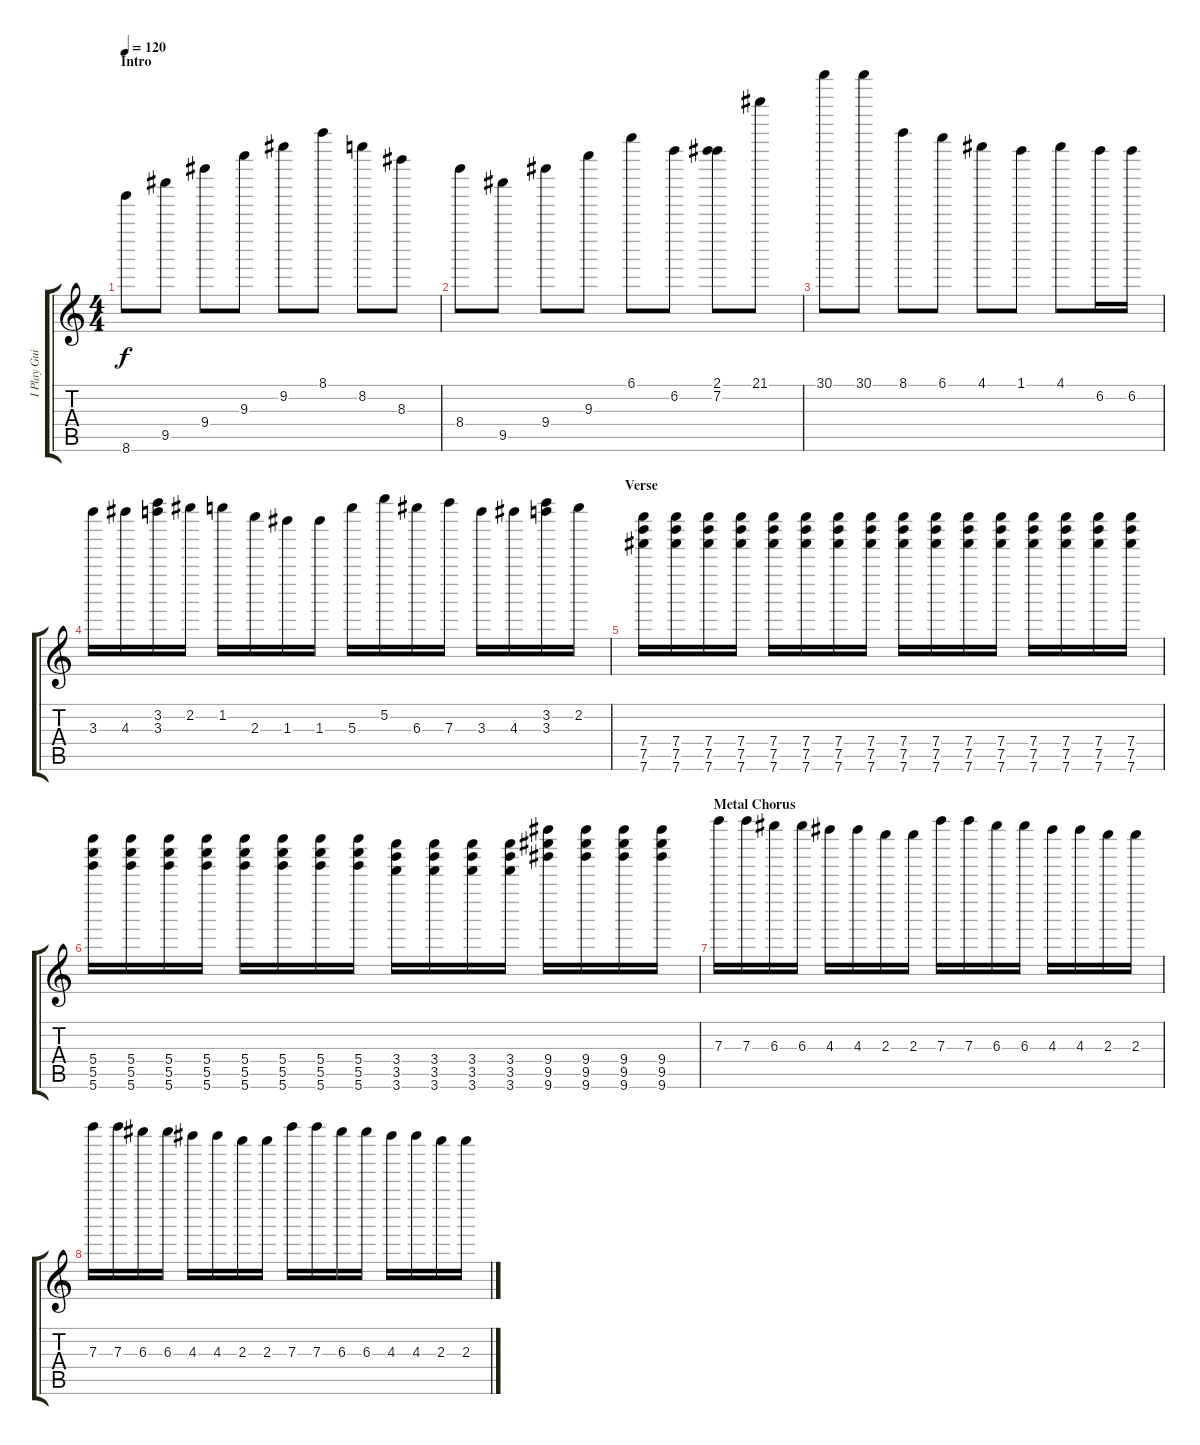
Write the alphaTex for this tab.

\track ("I Play Guitar For 3 Months" "I Play Gui") {instrument distortionguitar}
\staff {score tabs}
\tuning (B8 Gb8 D8 A7 E7 B6) {hide}
\ts (4 4)
\section ("" "Intro")
\tempo 120
\clef g2
\ks c
8.6.8{dy f instrument distortionguitar} 9.5.8 9.4.8 9.3.8 9.2.8 8.1.8 8.2.8 8.3.8 |
8.4.8 9.5.8 9.4.8 9.3.8 6.1.8 6.2.8 (2.1 7.2).8 21.1.8 |
30.1.8 30.1.8 8.1.8 6.1.8 4.1.8 1.1.8 4.1.8 6.2.16 6.2.16 |
3.3.16 4.3.16 (3.2 3.3).16 2.2.16 1.2.16 2.3.16 1.3.16 1.3.16 5.3.16 5.2.16 6.3.16 7.3.16 3.3.16 4.3.16 (3.2 3.3).16 2.2.16 |
\section ("" "Verse")
(7.4 7.5 7.6).16 (7.4 7.5 7.6).16 (7.4 7.5 7.6).16 (7.4 7.5 7.6).16 (7.4 7.5 7.6).16 (7.4 7.5 7.6).16 (7.4 7.5 7.6).16 (7.4 7.5 7.6).16 (7.4 7.5 7.6).16 (7.4 7.5 7.6).16 (7.4 7.5 7.6).16 (7.4 7.5 7.6).16 (7.4 7.5 7.6).16 (7.4 7.5 7.6).16 (7.4 7.5 7.6).16 (7.4 7.5 7.6).16 |
(5.4 5.5 5.6).16 (5.4 5.5 5.6).16 (5.4 5.5 5.6).16 (5.4 5.5 5.6).16 (5.4 5.5 5.6).16 (5.4 5.5 5.6).16 (5.4 5.5 5.6).16 (5.4 5.5 5.6).16 (3.4 3.5 3.6).16 (3.4 3.5 3.6).16 (3.4 3.5 3.6).16 (3.4 3.5 3.6).16 (9.4 9.5 9.6).16 (9.4 9.5 9.6).16 (9.4 9.5 9.6).16 (9.4 9.5 9.6).16 |
\section ("" "Metal Chorus")
7.3.16 7.3.16 6.3.16 6.3.16 4.3.16 4.3.16 2.3.16 2.3.16 7.3.16 7.3.16 6.3.16 6.3.16 4.3.16 4.3.16 2.3.16 2.3.16 |
7.3.16 7.3.16 6.3.16 6.3.16 4.3.16 4.3.16 2.3.16 2.3.16 7.3.16 7.3.16 6.3.16 6.3.16 4.3.16 4.3.16 2.3.16 2.3.16
